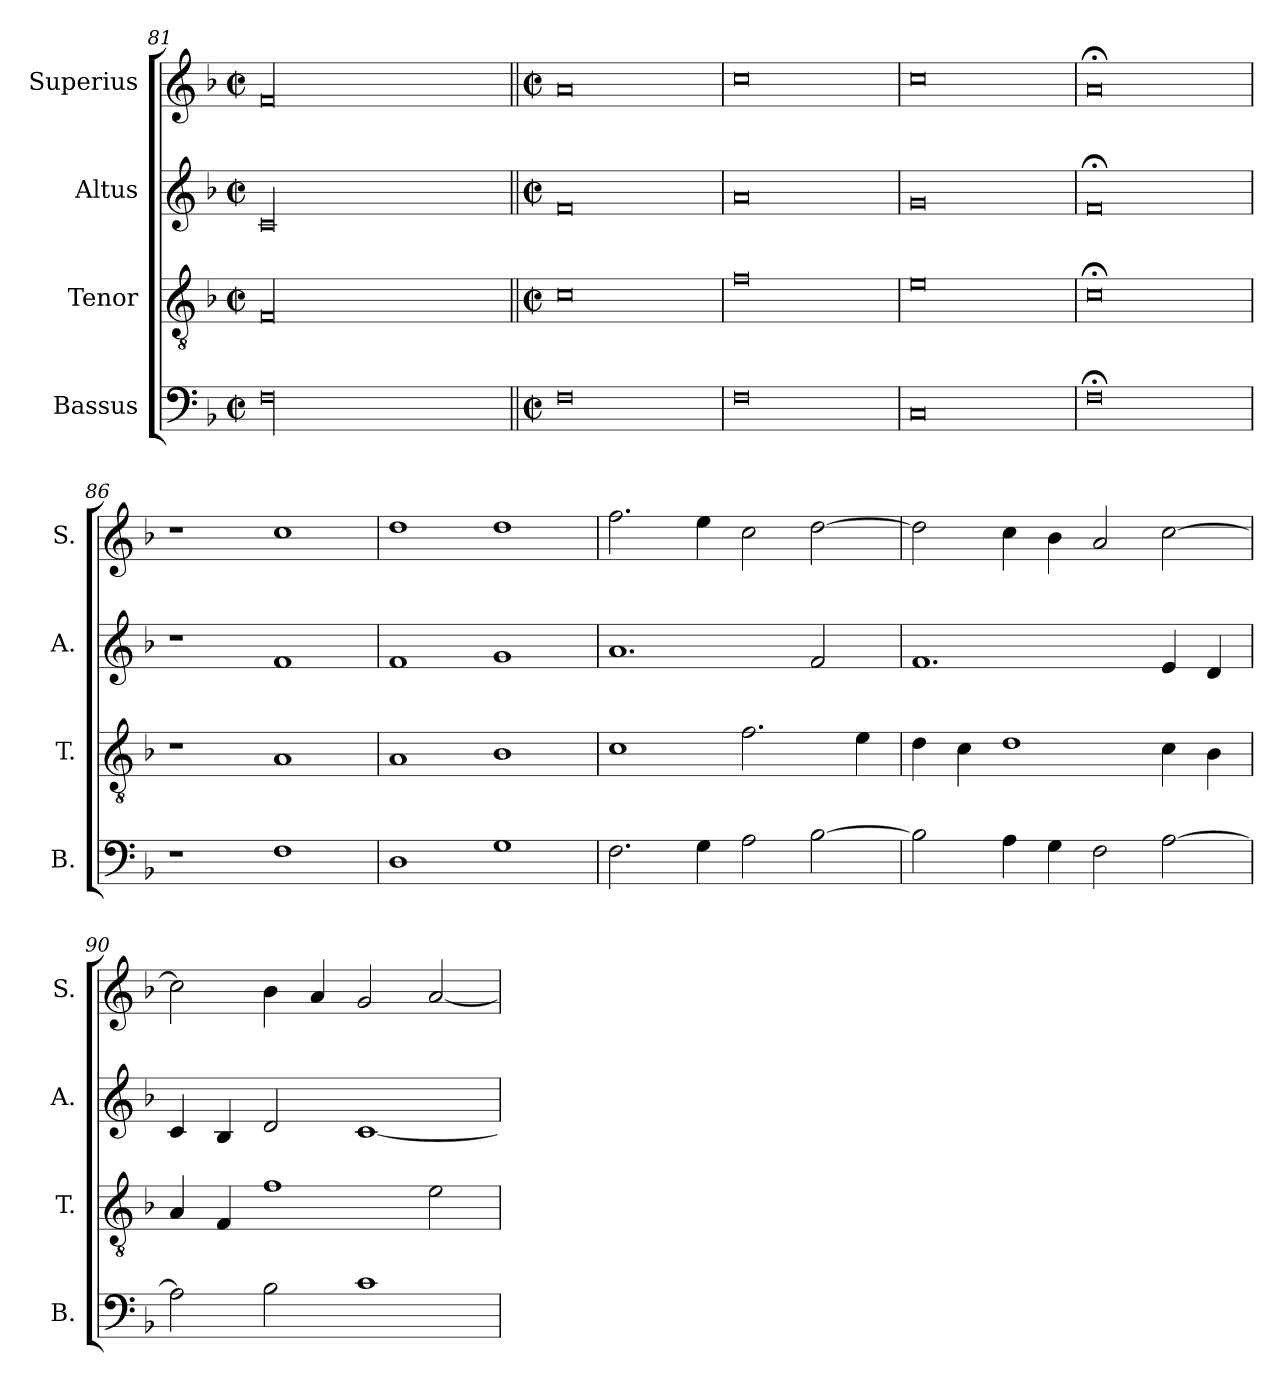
**kern	**kern	**kern	**kern
*part4	*part3	*part2	*part1
*staff4	*staff3	*staff2	*staff1
*I"Bassus	*I"Tenor	*I"Altus	*I"Superius
*I'B.	*I'T.	*I'A.	*I'S.
*clefF4	*clefGv2	*clefG2	*clefG2
*	*ITrd7c12	*	*
*k[b-]	*k[b-]	*k[b-]	*k[b-]
*F:	*F:	*F:	*F:
*M2/2	*M2/2	*M2/2	*M2/2
*met(c|)	*met(c|)	*met(c|)	*met(c|)
=81	=81	=81	=81
00Fi	00FFi	00ci	00fi
!!LO:PB:g=z
=82||	=82||	=82||	=82||
*M2/2	*M2/2	*M2/2	*M2/2
*met(c|)	*met(c|)	*met(c|)	*met(c|)
0Fi	0Ci	0fi	0ai
=83	=83	=83	=83
0Fi	0Fi	0ai	0cci
=84	=84	=84	=84
0Ci	0Ei	0gi	0cci
=85	=85	=85	=85
0F;i	0C;i	0f;i	0a;i
=86	=86	=86	=86
1r	1r	1r	1r
1Fi	1AAi	1fi	1cci
=87	=87	=87	=87
1Di	1AAi	1fi	1ddi
1Gi	1BB-i	1gi	1ddi
=88	=88	=88	=88
2.Fi\	1Ci	1.ai	2.ffi\
4Gi\	.	.	4eei\
2Ai\	2.Fi\	.	2cci\
[>2B-i\	.	2fi/	[>2ddi\
.	4Ei\	.	.
!!LO:LB:g=z
=89	=89	=89	=89
2B-i\]	4Di\	1.fi	2ddi\]
.	4Ci\	.	.
4Ai\	1Di	.	4cci\
4Gi\	.	.	4b-i\
2Fi\	.	.	2ai/
[>2Ai\	4Ci\	4ei/	[>2cci\
.	4BB-i\	4di/	.
=90	=90	=90	=90
2Ai\]	4AAi/	4ci/	2cci\]
.	4FFi/	4B-i/	.
2B-i\	1Fi	2di/	4b-i\
.	.	.	4ai/
1ci	.	[<1ci	2gi/
.	2Ei\	.	[<2ai/
=	=	=	=
*-	*-	*-	*-
